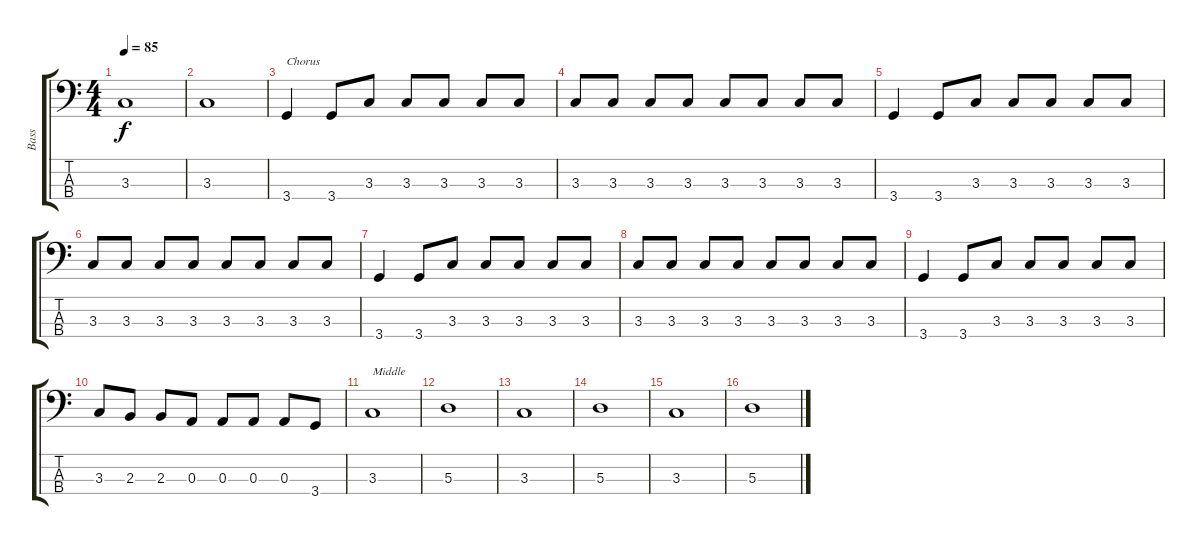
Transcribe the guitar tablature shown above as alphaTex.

\track ("Bass" "Bass") {instrument electricbassfinger}
\staff {score tabs}
\tuning (G2 D2 A1 E1) {hide}
\ts (4 4)
\tempo 85
\clef f4
\ks c
3.3.1{dy f} |
3.3.1 |
3.4.4{txt "Chorus"} 3.4.8 3.3.8 3.3.8 3.3.8 3.3.8 3.3.8 |
3.3.8 3.3.8 3.3.8 3.3.8 3.3.8 3.3.8 3.3.8 3.3.8 |
3.4.4 3.4.8 3.3.8 3.3.8 3.3.8 3.3.8 3.3.8 |
3.3.8 3.3.8 3.3.8 3.3.8 3.3.8 3.3.8 3.3.8 3.3.8 |
3.4.4 3.4.8 3.3.8 3.3.8 3.3.8 3.3.8 3.3.8 |
3.3.8 3.3.8 3.3.8 3.3.8 3.3.8 3.3.8 3.3.8 3.3.8 |
3.4.4 3.4.8 3.3.8 3.3.8 3.3.8 3.3.8 3.3.8 |
3.3.8 2.3.8 2.3.8 0.3.8 0.3.8 0.3.8 0.3.8 3.4.8 |
3.3.1{txt "Middle"} |
5.3.1 |
3.3.1 |
5.3.1 |
3.3.1 |
5.3.1
